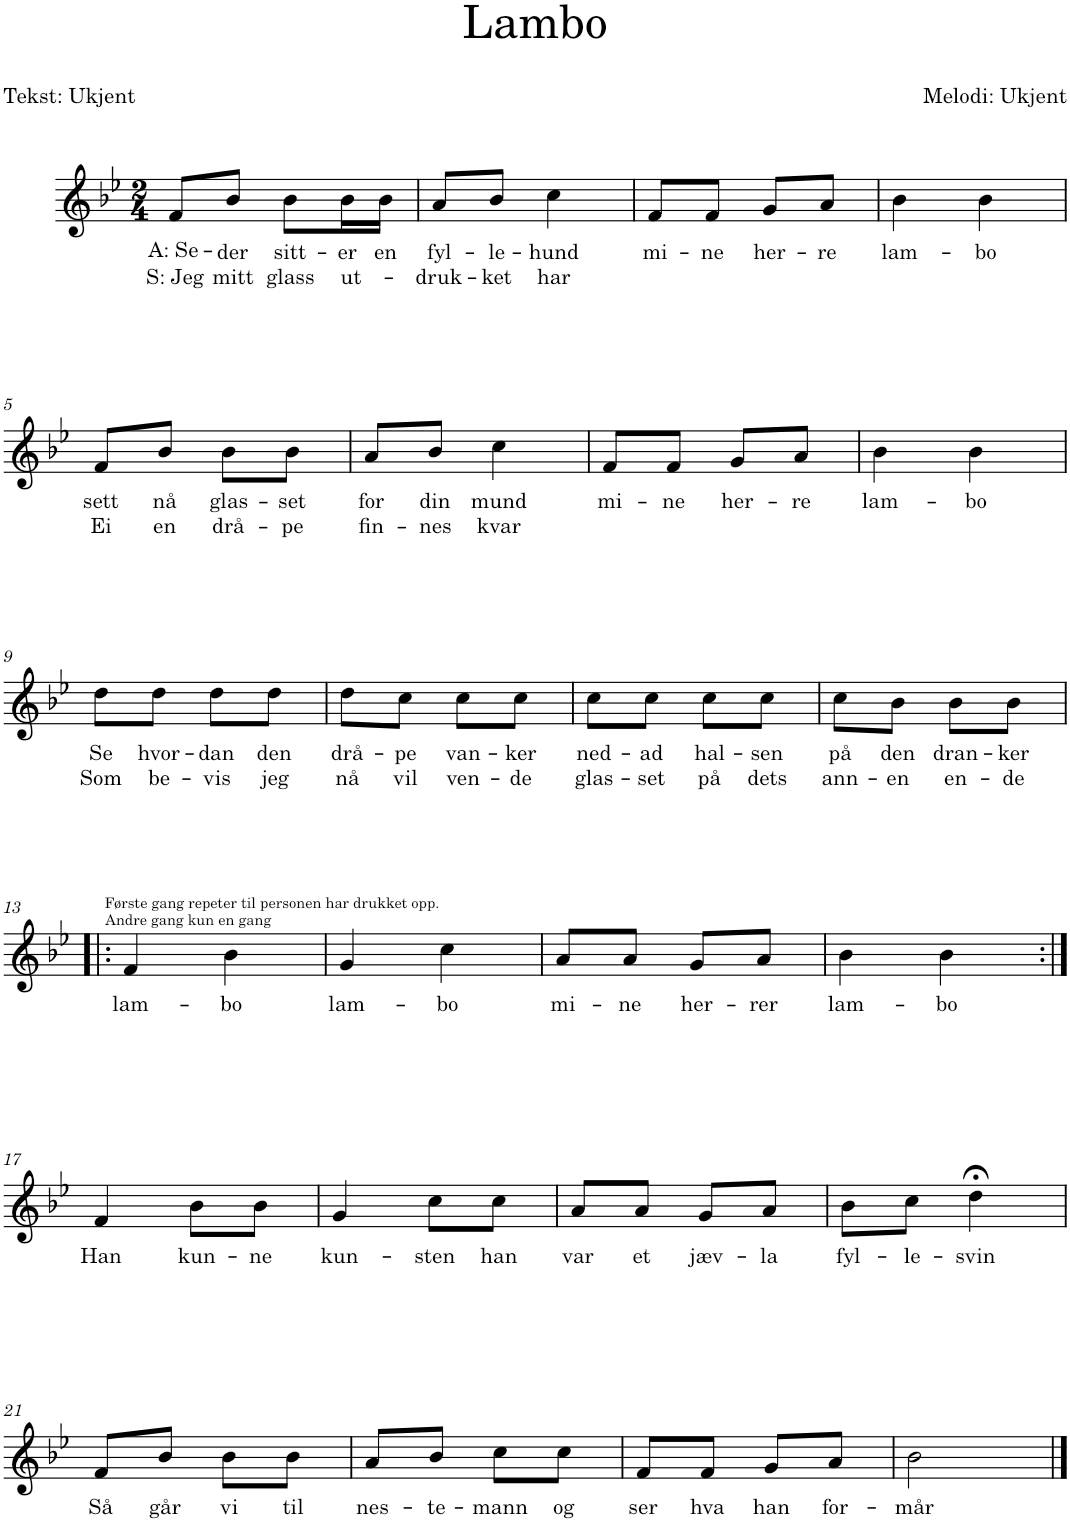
**kern	**text	**text
*part1	*part1	*part1
*staff1	*staff1	*staff1
*I"Piano	*	*
*I'Pno.	*	*
*clefG2	*	*
*k[b-e-]	*	*
*M2/4	*	*
=1	=1	=1
!	!LO:LY:b	!LO:LY:b
8f/L	A: Se-	S: Jeg
!	!LO:LY:b	!LO:LY:b
8b-/J	-der	mitt
!	!LO:LY:b	!LO:LY:b
8b-\L	sitt-	glass
!	!LO:LY:b	!LO:LY:b
16b-\L	-er	ut-
!	!LO:LY:b	!
16b-\JJ	en	.
=2	=2	=2
!	!LO:LY:b	!LO:LY:b
8a/L	fyl-	-druk-
!	!LO:LY:b	!LO:LY:b
8b-/J	-le-	-ket
!	!LO:LY:b	!LO:LY:b
4cc\	hund	har
=3	=3	=3
!	!LO:LY:b	!
8f/L	mi-	.
!	!LO:LY:b	!
8f/J	-ne	.
!	!LO:LY:b	!
8g/L	her-	.
!	!LO:LY:b	!
8a/J	-re	.
=4	=4	=4
!	!LO:LY:b	!
4b-\	lam-	.
!	!LO:LY:b	!
4b-\	-bo	.
!!LO:LB:g=z
=5	=5	=5
!	!LO:LY:b	!LO:LY:b
8f/L	sett	Ei
!	!LO:LY:b	!LO:LY:b
8b-/J	nå	en
!	!LO:LY:b	!LO:LY:b
8b-\L	glas-	drå-
!	!LO:LY:b	!LO:LY:b
8b-\J	-set	-pe
=6	=6	=6
!	!LO:LY:b	!LO:LY:b
8a/L	for	fin-
!	!LO:LY:b	!LO:LY:b
8b-/J	din	-nes
!	!LO:LY:b	!LO:LY:b
4cc\	mund	kvar
=7	=7	=7
!	!LO:LY:b	!
8f/L	mi-	.
!	!LO:LY:b	!
8f/J	-ne	.
!	!LO:LY:b	!
8g/L	her-	.
!	!LO:LY:b	!
8a/J	-re	.
=8	=8	=8
!	!LO:LY:b	!
4b-\	lam-	.
!	!LO:LY:b	!
4b-\	-bo	.
!!LO:LB:g=z
=9	=9	=9
!	!LO:LY:b	!LO:LY:b
8dd\L	Se	Som
!	!LO:LY:b	!LO:LY:b
8dd\J	hvor-	be-
!	!LO:LY:b	!LO:LY:b
8dd\L	-dan	-vis
!	!LO:LY:b	!LO:LY:b
8dd\J	den	jeg
=10	=10	=10
!	!LO:LY:b	!LO:LY:b
8dd\L	drå-	nå
!	!LO:LY:b	!LO:LY:b
8cc\J	-pe	vil
!	!LO:LY:b	!LO:LY:b
8cc\L	van-	ven-
!	!LO:LY:b	!LO:LY:b
8cc\J	-ker	-de
=11	=11	=11
!	!LO:LY:b	!LO:LY:b
8cc\L	ned-	glas-
!	!LO:LY:b	!LO:LY:b
8cc\J	-ad	-set
!	!LO:LY:b	!LO:LY:b
8cc\L	hal-	på
!	!LO:LY:b	!LO:LY:b
8cc\J	-sen	dets
=12	=12	=12
!	!LO:LY:b	!LO:LY:b
8cc\L	på	ann-
!	!LO:LY:b	!LO:LY:b
8b-\J	den	-en
!	!LO:LY:b	!LO:LY:b
8b-\L	dran-	en-
!	!LO:LY:b	!LO:LY:b
8b-\J	-ker	de
!!LO:LB:g=z
=13!|:	=13!|:	=13!|:
!LO:TX:a:t=Første gang repeter til personen har drukket opp.	!	!
!LO:TX:a:t=Andre gang kun en gang	!	!
!	!LO:LY:b	!
4f/	lam-	.
!	!LO:LY:b	!
4b-\	-bo	.
=14	=14	=14
!	!LO:LY:b	!
4g/	lam-	.
!	!LO:LY:b	!
4cc\	-bo	.
=15	=15	=15
!	!LO:LY:b	!
8a/L	mi-	.
!	!LO:LY:b	!
8a/J	-ne	.
!	!LO:LY:b	!
8g/L	her-	.
!	!LO:LY:b	!
8a/J	rer	.
=16	=16	=16
!	!LO:LY:b	!
4b-\	lam-	.
!	!LO:LY:b	!
4b-\	-bo	.
!!LO:LB:g=z
=17:|!	=17:|!	=17:|!
!	!LO:LY:b	!
4f/	Han	.
!	!LO:LY:b	!
8b-\L	kun-	.
!	!LO:LY:b	!
8b-\J	-ne	.
=18	=18	=18
!	!LO:LY:b	!
4g/	kun-	.
!	!LO:LY:b	!
8cc\L	-sten	.
!	!LO:LY:b	!
8cc\J	han	.
=19	=19	=19
!	!LO:LY:b	!
8a/L	var	.
!	!LO:LY:b	!
8a/J	et	.
!	!LO:LY:b	!
8g/L	jæv-	.
!	!LO:LY:b	!
8a/J	-la	.
=20	=20	=20
!	!LO:LY:b	!
8b-\L	fyl-	.
!	!LO:LY:b	!
8cc\J	-le-	.
!	!LO:LY:b	!
4dd;<\	-svin	.
!!LO:LB:g=z
=21	=21	=21
!	!LO:LY:b	!
8f/L	Så	.
!	!LO:LY:b	!
8b-/J	går	.
!	!LO:LY:b	!
8b-\L	vi	.
!	!LO:LY:b	!
8b-\J	til	.
=22	=22	=22
!	!LO:LY:b	!
8a/L	nes-	.
!	!LO:LY:b	!
8b-/J	-te-	.
!	!LO:LY:b	!
8cc\L	-mann	.
!	!LO:LY:b	!
8cc\J	og	.
=23	=23	=23
!	!LO:LY:b	!
8f/L	ser	.
!	!LO:LY:b	!
8f/J	hva	.
!	!LO:LY:b	!
8g/L	han	.
!	!LO:LY:b	!
8a/J	for-	.
=24	=24	=24
!	!LO:LY:b	!
2b-\	-mår	.
==	==	==
*-	*-	*-
